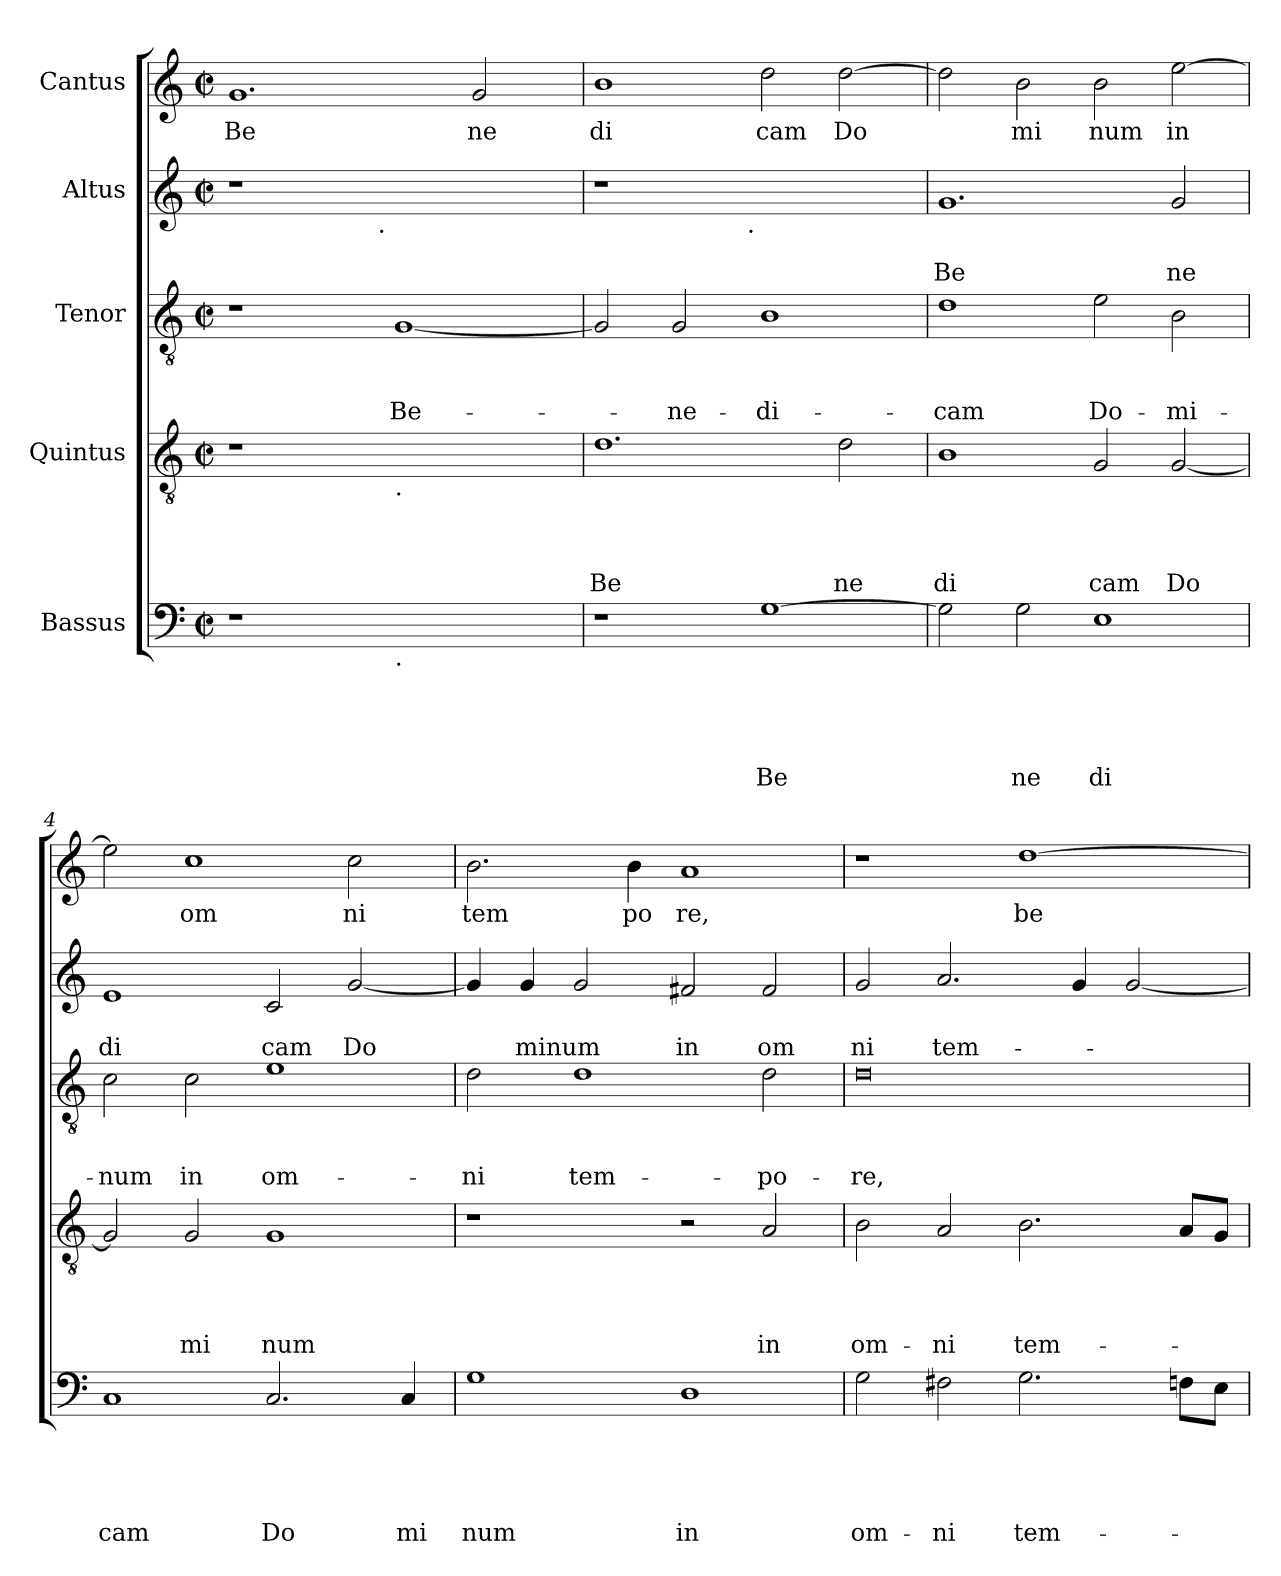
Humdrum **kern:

**kern	**text	**text	**text	**text	**text	**kern	**text	**text	**text	**text	**kern	**text	**text	**text	**kern	**text	**text	**kern	**text
*part5	*part5	*part5	*part5	*part5	*part5	*part4	*part4	*part4	*part4	*part4	*part3	*part3	*part3	*part3	*part2	*part2	*part2	*part1	*part1
*staff5	*staff5	*staff5	*staff5	*staff5	*staff5	*staff4	*staff4	*staff4	*staff4	*staff4	*staff3	*staff3	*staff3	*staff3	*staff2	*staff2	*staff2	*staff1	*staff1
*I"Bassus	*	*	*	*	*	*I"Quintus	*	*	*	*	*I"Tenor	*	*	*	*I"Altus	*	*	*I"Cantus	*
*clefF4	*	*	*	*	*	*clefGv2	*	*	*	*	*clefGv2	*	*	*	*clefG2	*	*	*clefG2	*
*k[]	*	*	*	*	*	*k[]	*	*	*	*	*k[]	*	*	*	*k[]	*	*	*k[]	*
*C:	*	*	*	*	*	*C:	*	*	*	*	*C:	*	*	*	*C:	*	*	*C:	*
*M2/2	*	*	*	*	*	*M2/2	*	*	*	*	*M2/2	*	*	*	*M2/2	*	*	*M2/2	*
*met(c|)	*	*	*	*	*	*met(c|)	*	*	*	*	*met(c|)	*	*	*	*met(c|)	*	*	*met(c|)	*
=1	=1	=1	=1	=1	=1	=1	=1	=1	=1	=1	=1	=1	=1	=1	=1	=1	=1	=1	=1
!	!	!	!	!	!	!	!	!	!	!	!	!	!	!	!	!	!	!	!LO:LY:b
*	*	*	*	*	*	*	*	*	*	*	*	*	*	*	*^	*	*	*	*
1r	.	.	.	.	.	1r	.	.	.	.	1r	.	.	.	1r	3%2ryy	.	.	1.g	Be
.	.	.	.	.	.	.	.	.	.	.	.	.	.	.	.	6..ryy	.	.	.	.
!	!	!	!	!	!	!	!	!	!	!	!	!	!	!	!	!LO:TX:b:t=.	!	!	!	!
.	.	.	.	.	.	.	.	.	.	.	.	.	.	.	.	3%2ryy	.	.	.	.
!	!	!	!	!	!	!LO:TX:b:t=.	!	!	!	!	!	!	!	!	!	!	!	!	!	!
!LO:TX:b:t=.	!	!	!	!	!	!	!	!	!	!	!	!	!	!	!	!	!	!	!	!
!	!	!	!	!	!	!	!	!	!	!	!	!	!	!LO:LY:b	!	!	!	!	!	!
1ryy	.	.	.	.	.	1ryy	.	.	.	.	[<1G	.	.	Be-	1ryy	.	.	.	.	.
!	!	!	!	!	!	!	!	!	!	!	!	!	!	!	!	!	!	!	!	!LO:LY:b
.	.	.	.	.	.	.	.	.	.	.	.	.	.	.	.	.	.	.	2g/	ne
.	.	.	.	.	.	.	.	.	.	.	.	.	.	.	.	3ryy	.	.	.	.
.	.	.	.	.	.	.	.	.	.	.	.	.	.	.	.	24ryy	.	.	.	.
=2	=2	=2	=2	=2	=2	=2	=2	=2	=2	=2	=2	=2	=2	=2	=2	=2	=2	=2	=2	=2
!	!	!	!	!	!	!	!	!	!	!LO:LY:b	!	!	!	!	!	!	!	!	!	!LO:LY:b
1r	.	.	.	.	.	1.d	.	.	.	Be	2G/]	.	.	.	1r	2ryy	.	.	1b	di
!	!	!	!	!	!	!	!	!	!	!	!	!	!	!LO:LY:b	!	!	!	!	!	!
.	.	.	.	.	.	.	.	.	.	.	2G/	.	.	-ne-	.	4...ryy	.	.	.	.
!	!	!	!	!	!	!	!	!	!	!	!	!	!	!	!	!LO:TX:b:t=.	!	!	!	!
.	.	.	.	.	.	.	.	.	.	.	.	.	.	.	.	1ryy	.	.	.	.
!	!	!	!	!	!LO:LY:b	!	!	!	!	!	!	!	!	!LO:LY:b	!	!	!	!	!	!LO:LY:b
[>1G	.	.	.	.	Be	.	.	.	.	.	1B	.	.	-di-	1ryy	.	.	.	2dd\	cam
!	!	!	!	!	!	!	!	!	!	!LO:LY:b	!	!	!	!	!	!	!	!	!	!LO:LY:b
.	.	.	.	.	.	2d\	.	.	.	ne	.	.	.	.	.	.	.	.	[>2dd\	Do
.	.	.	.	.	.	.	.	.	.	.	.	.	.	.	.	32ryy	.	.	.	.
=3	=3	=3	=3	=3	=3	=3	=3	=3	=3	=3	=3	=3	=3	=3	=3	=3	=3	=3	=3	=3
!	!	!	!	!	!	!	!	!	!	!LO:LY:b	!	!	!	!LO:LY:b	!	!	!	!LO:LY:b	!	!
*	*	*	*	*	*	*	*	*	*	*	*	*	*	*	*v	*v	*	*	*	*
2G\]	.	.	.	.	.	1B	.	.	.	di	1d	.	.	-cam	1.g	.	Be	2dd\]	.
!	!	!	!	!	!LO:LY:b	!	!	!	!	!	!	!	!	!	!	!	!	!	!LO:LY:b
2G\	.	.	.	.	ne	.	.	.	.	.	.	.	.	.	.	.	.	2b\	mi
!	!	!	!	!	!LO:LY:b	!	!	!	!	!LO:LY:b	!	!	!	!LO:LY:b	!	!	!	!	!LO:LY:b
1E	.	.	.	.	di	2G/	.	.	.	cam	2e\	.	.	Do-	.	.	.	2b\	num
!	!	!	!	!	!	!	!	!	!	!LO:LY:b	!	!	!	!LO:LY:b	!	!	!LO:LY:b	!	!LO:LY:b
.	.	.	.	.	.	[<2G/	.	.	.	Do	2B\	.	.	-mi-	2g/	.	ne	[>2ee\	in
=4	=4	=4	=4	=4	=4	=4	=4	=4	=4	=4	=4	=4	=4	=4	=4	=4	=4	=4	=4
!	!	!	!	!	!LO:LY:b	!	!	!	!	!	!	!	!	!LO:LY:b	!	!	!LO:LY:b	!	!
1C	.	.	.	.	cam	2G/]	.	.	.	.	2c\	.	.	-num	1e	.	di	2ee\]	.
!	!	!	!	!	!	!	!	!	!	!LO:LY:b	!	!	!	!LO:LY:b	!	!	!	!	!LO:LY:b
.	.	.	.	.	.	2G/	.	.	.	mi	2c\	.	.	in	.	.	.	1cc	om
!	!	!	!	!	!LO:LY:b	!	!	!	!	!LO:LY:b	!	!	!	!LO:LY:b	!	!	!LO:LY:b	!	!
2.C/	.	.	.	.	Do	1G	.	.	.	num	1e	.	.	om-	2c/	.	cam	.	.
!	!	!	!	!	!	!	!	!	!	!	!	!	!	!	!	!	!LO:LY:b	!	!LO:LY:b
.	.	.	.	.	.	.	.	.	.	.	.	.	.	.	[<2g/	.	Do	2cc\	ni
!	!	!	!	!	!LO:LY:b	!	!	!	!	!	!	!	!	!	!	!	!	!	!
4C/	.	.	.	.	mi	.	.	.	.	.	.	.	.	.	.	.	.	.	.
=5	=5	=5	=5	=5	=5	=5	=5	=5	=5	=5	=5	=5	=5	=5	=5	=5	=5	=5	=5
!	!	!	!	!	!LO:LY:b	!	!	!	!	!	!	!	!	!LO:LY:b	!	!	!	!	!LO:LY:b
1G	.	.	.	.	num	1r	.	.	.	.	2d\	.	.	-ni	4g/]	.	.	2.b\	tem
!	!	!	!	!	!	!	!	!	!	!	!	!	!	!	!	!	!LO:LY:b	!	!
.	.	.	.	.	.	.	.	.	.	.	.	.	.	.	4g/	.	minum	.	.
!	!	!	!	!	!	!	!	!	!	!	!	!	!	!LO:LY:b	!	!	!	!	!
.	.	.	.	.	.	.	.	.	.	.	1d	.	.	tem-	2g/	.	.	.	.
!	!	!	!	!	!	!	!	!	!	!	!	!	!	!	!	!	!	!	!LO:LY:b
.	.	.	.	.	.	.	.	.	.	.	.	.	.	.	.	.	.	4b\	po
!	!	!	!	!	!LO:LY:b	!	!	!	!	!	!	!	!	!	!	!	!LO:LY:b	!	!LO:LY:b
1D	.	.	.	.	in	2r	.	.	.	.	.	.	.	.	2f#X/	.	in	1a	re,
!	!	!	!	!	!	!	!	!	!	!LO:LY:b	!	!	!	!LO:LY:b	!	!	!LO:LY:b	!	!
.	.	.	.	.	.	2A/	.	.	.	in	2d\	.	.	-po-	2f#/	.	om	.	.
!!LO:LB:g=z
=6	=6	=6	=6	=6	=6	=6	=6	=6	=6	=6	=6	=6	=6	=6	=6	=6	=6	=6	=6
!	!	!	!	!	!LO:LY:b	!	!	!	!	!LO:LY:b	!	!	!	!LO:LY:b	!	!	!LO:LY:b	!	!
2G\	.	.	.	.	om-	2B\	.	.	.	om-	0d	.	.	-re,	2g/	.	ni	1r	.
!	!	!	!	!	!LO:LY:b	!	!	!	!	!LO:LY:b	!	!	!	!	!	!	!LO:LY:b	!	!
2F#X\	.	.	.	.	-ni	2A/	.	.	.	-ni	.	.	.	.	2.a/	.	tem-	.	.
!	!	!	!	!	!LO:LY:b	!	!	!	!	!LO:LY:b	!	!	!	!	!	!	!	!	!LO:LY:b
2.G\	.	.	.	.	tem-	2.B\	.	.	.	tem-	.	.	.	.	.	.	.	[>1dd	be
.	.	.	.	.	.	.	.	.	.	.	.	.	.	.	4g/	.	.	.	.
.	.	.	.	.	.	.	.	.	.	.	.	.	.	.	[<2g/	.	.	.	.
8Fn\L	.	.	.	.	.	8A/L	.	.	.	.	.	.	.	.	.	.	.	.	.
8E\J	.	.	.	.	.	8G/J	.	.	.	.	.	.	.	.	.	.	.	.	.
=	=	=	=	=	=	=	=	=	=	=	=	=	=	=	=	=	=	=	=
*-	*-	*-	*-	*-	*-	*-	*-	*-	*-	*-	*-	*-	*-	*-	*-	*-	*-	*-	*-
